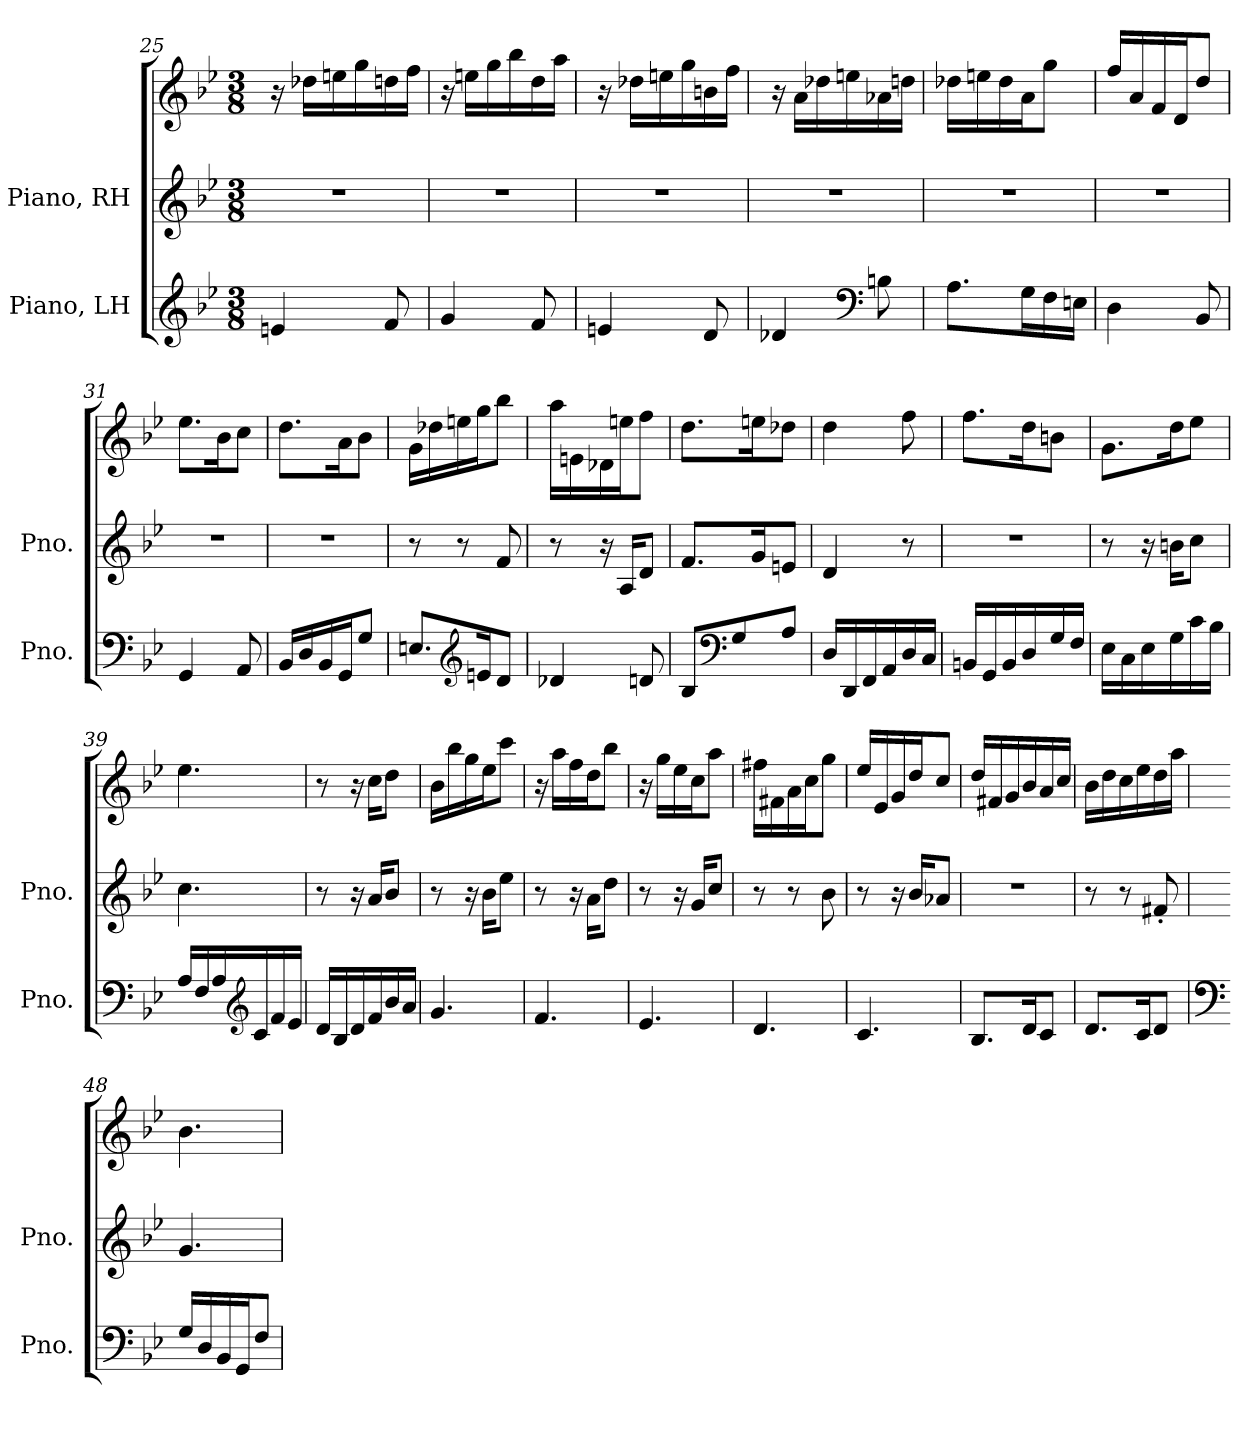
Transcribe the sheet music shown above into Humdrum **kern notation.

**kern	**kern	**kern
*part2	*part1	*part1
*staff3	*staff2	*staff1
*I"Piano, LH	*I"Piano, RH	*
*I'Pno.	*I'Pno.	*
*clefG2	*clefG2	*clefG2
*k[b-e-]	*k[b-e-]	*k[b-e-]
*M3/8	*M3/8	*M3/8
=25	=25	=25
4en/	4.r	16r
.	.	16dd-X\LL
.	.	16een\
.	.	16gg\
8f/	.	16ddn\
.	.	16ff\JJ
=26	=26	=26
4g/	4.r	16r
.	.	16een\LL
.	.	16gg\
.	.	16bb-\
8f/	.	16dd\
.	.	16aa\JJ
!!LO:LB:g=z
=27	=27	=27
4en/	4.r	16r
.	.	16dd-X\LL
.	.	16een\
.	.	16gg\
8d/	.	16bn\
.	.	16ff\JJ
=28	=28	=28
4d-X/	4.r	16r
.	.	16a\LL
.	.	16dd-X\
.	.	16een\
*clefF4	*	*
8Bn\	.	16a-X\
.	.	16ddn\JJ
=29	=29	=29
8.A\L	4.r	16dd-X\LL
.	.	16een\
.	.	16dd-\
16G\L	.	16a\J
16F\	.	8gg\J
16En\JJ	.	.
=30	=30	=30
4D\	4.r	16ff/LL
.	.	16a/
.	.	16f/
.	.	16d/J
8BB-/	.	8dd/J
=31	=31	=31
4GG/	4.r	8.ee-\L
.	.	16b-\K
8AA/	.	8cc\J
!!LO:LB:g=z
=32	=32	=32
16BB-/LL	4.r	8.dd\L
16D/	.	.
16BB-/	.	.
16GG/J	.	16a\K
8G/J	.	8b-\J
=33	=33	=33
8.En/L	8r	16g\LL
.	.	16dd-X\
.	8r	16een\
*clefG2	*	*
16en/K	.	16gg\J
8d/J	8f/	8bb-\J
=34	=34	=34
4d-X/	8r	16aa\LL
.	.	16en\
.	16r	16d-X\
.	16A/KL	16een\J
8dn/	8d/J	8ff\J
=35	=35	=35
8B-/L	8.f/L	8.dd\L
*clefF4	*	*
8G/	.	.
.	16g/K	16een\K
8A/J	8en/J	8dd-X\J
=36	=36	=36
16D/LL	4d/	4dd\
16DD/	.	.
16FF/	.	.
16AA/	.	.
16D/	8r	8ff\
16C/JJ	.	.
!!LO:LB:g=z
=37	=37	=37
16BBn/LL	4.r	8.ff\L
16GG/	.	.
16BB/	.	.
16D/	.	16dd\K
16G/	.	8bn\J
16F/JJ	.	.
=38	=38	=38
16E-\LL	8r	8.g\L
16C\	.	.
16E-\	16r	.
16G\	16bn\KL	16dd\K
16c\	8cc\J	8ee-\J
16B-\JJ	.	.
=39	=39	=39
16A/LL	4.cc\	4.ee-\
16F/	.	.
16A/	.	.
*clefG2	*	*
16c/	.	.
16f/	.	.
16e-/JJ	.	.
=40	=40	=40
16d/LL	8r	8r
16B-/	.	.
16d/	16r	16r
16f/	16a/KL	16cc\KL
16b-/	8b-/J	8dd\J
16a/JJ	.	.
=41	=41	=41
4.g/	8r	16b-\LL
.	.	16bb-\
.	16r	16gg\
.	16b-\KL	16ee-\J
.	8ee-\J	8ccc\J
=42	=42	=42
4.f/	8r	16r
.	.	16aa\LL
.	16r	16ff\
.	16a\KL	16dd\J
.	8dd\J	8bb-\J
!!LO:PB:g=z
=43	=43	=43
4.e-/	8r	16r
.	.	16gg\LL
.	16r	16ee-\
.	16g/KL	16cc\J
.	8cc/J	8aa\J
=44	=44	=44
4.d/	8r	16ff#X\LL
.	.	16f#X\
.	8r	16a\
.	.	16cc\J
.	8b-\	8gg\J
=45	=45	=45
4.c/	8r	16ee-/LL
.	.	16e-/
.	16r	16g/
.	16b-/KL	16dd/J
.	8a-X/J	8cc/J
=46	=46	=46
8.B-/L	4.r	16dd/LL
.	.	16f#X/
.	.	16g/
16d/K	.	16b-/
8c/J	.	16a/
.	.	16cc/JJ
=47	=47	=47
8.d/L	8r	16b-\LL
.	.	16dd\
.	8r	16cc\
16c/K	.	16ee-\
8d/J	8f#X'/	16dd\
.	.	16aa\JJ
=48	=48	=48
*clefF4	*	*
16G/LL	4.g/	4.b-\
16D/	.	.
16BB-/	.	.
16GG/J	.	.
8F/J	.	.
=	=	=
*-	*-	*-
